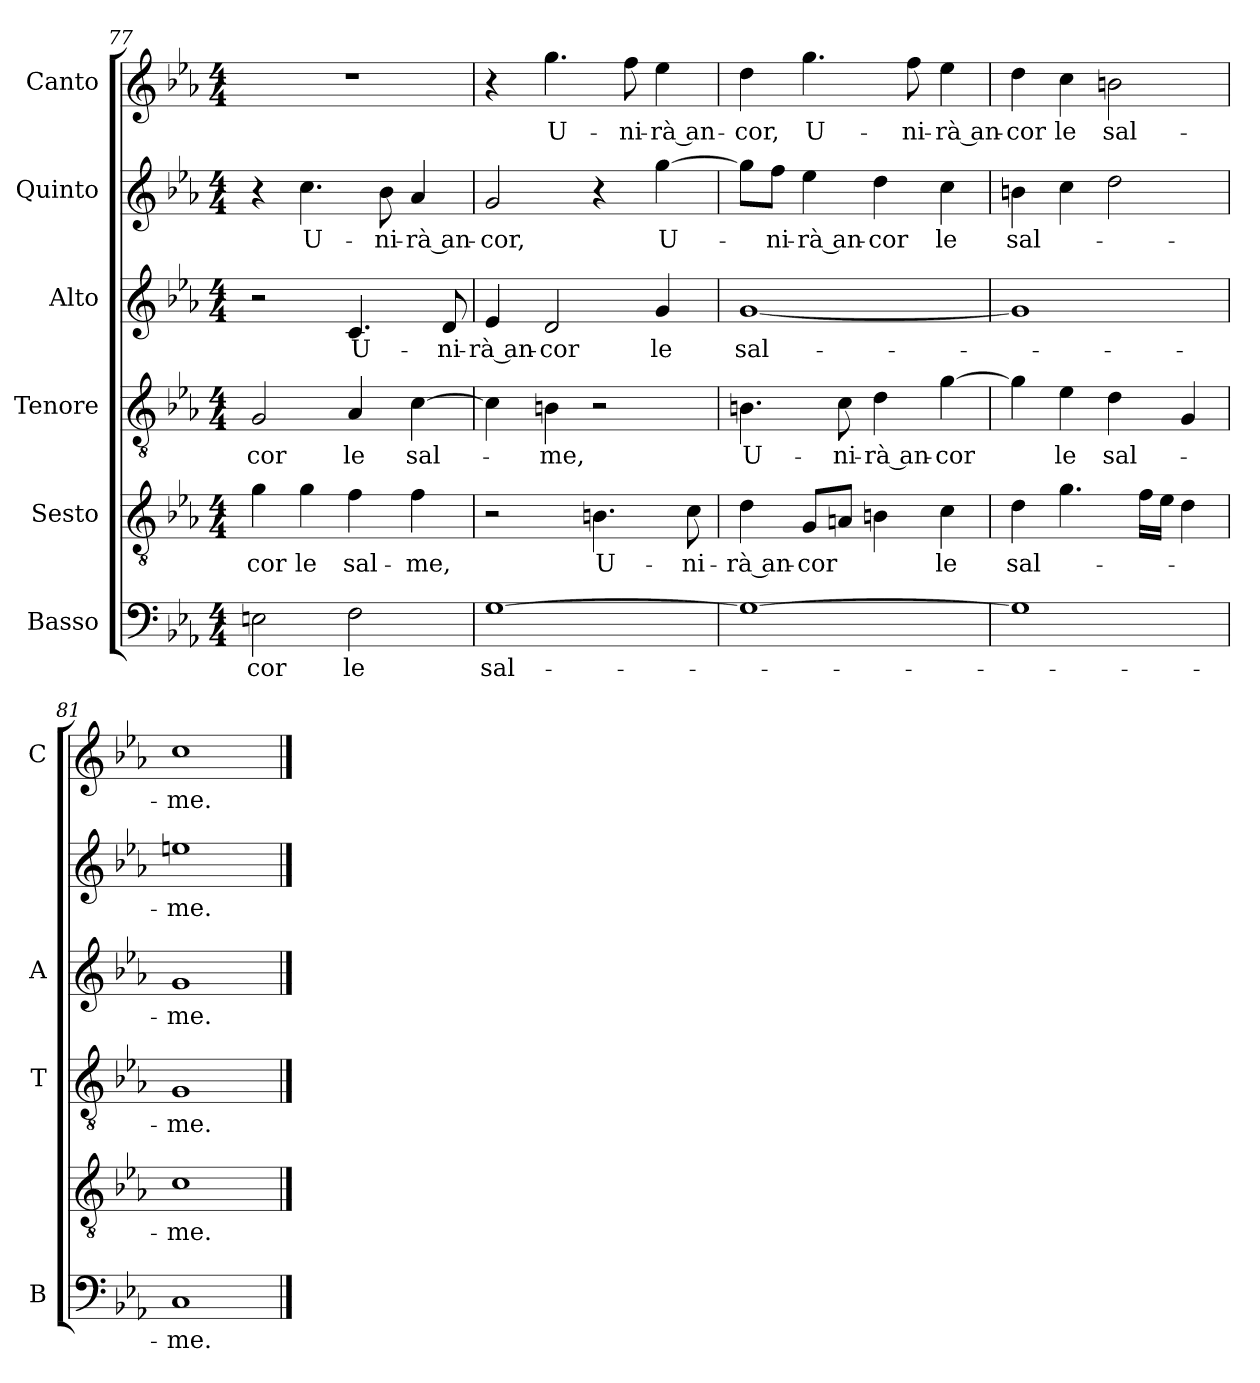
**kern	**text	**kern	**text	**kern	**text	**kern	**text	**kern	**text	**kern	**text
*part6	*part6	*part5	*part5	*part4	*part4	*part3	*part3	*part2	*part2	*part1	*part1
*staff6	*staff6	*staff5	*staff5	*staff4	*staff4	*staff3	*staff3	*staff2	*staff2	*staff1	*staff1
*I"Basso	*	*I"Sesto	*	*I"Tenore	*	*I"Alto	*	*I"Quinto	*	*I"Canto	*
*I'B	*	*	*	*I'T	*	*I'A	*	*	*	*I'C	*
*clefF4	*	*clefGv2	*	*clefGv2	*	*clefG2	*	*clefG2	*	*clefG2	*
*k[b-e-a-]	*	*k[b-e-a-]	*	*k[b-e-a-]	*	*k[b-e-a-]	*	*k[b-e-a-]	*	*k[b-e-a-]	*
*E-:	*	*E-:	*	*E-:	*	*E-:	*	*E-:	*	*E-:	*
*M4/4	*	*M4/4	*	*M4/4	*	*M4/4	*	*M4/4	*	*M4/4	*
=77	=77	=77	=77	=77	=77	=77	=77	=77	=77	=77	=77
!	!LO:LY:b	!	!LO:LY:b	!	!LO:LY:b	!	!	!	!	!	!
2En\	-cor	4g\	-cor	2G/	-cor	2r	.	4r	.	1r	.
!	!	!	!LO:LY:b	!	!	!	!	!	!LO:LY:b	!	!
.	.	4g\	le	.	.	.	.	4.cc\	U-	.	.
!	!LO:LY:b	!	!LO:LY:b	!	!LO:LY:b	!	!LO:LY:b	!	!	!	!
2F\	le	4f\	sal-	4A-/	le	4.c/	U-	.	.	.	.
!	!	!	!	!	!	!	!	!	!LO:LY:b	!	!
.	.	.	.	.	.	.	.	8b-\	-ni-	.	.
!	!	!	!LO:LY:b	!	!LO:LY:b	!	!	!	!LO:LY:b	!	!
.	.	4f\	-me,	[4c\	sal-	.	.	4a-/	-rà an-	.	.
!	!	!	!	!	!	!	!LO:LY:b	!	!	!	!
.	.	.	.	.	.	8d/	-ni-	.	.	.	.
=78	=78	=78	=78	=78	=78	=78	=78	=78	=78	=78	=78
!	!LO:LY:b	!	!	!	!	!	!LO:LY:b	!	!LO:LY:b	!	!
[1G	sal-	2r	.	4c\]	.	4e-/	-rà an-	2g/	-cor,	4r	.
!	!	!	!	!	!LO:LY:b	!	!LO:LY:b	!	!	!	!LO:LY:b
.	.	.	.	4Bn\	-me,	2d/	-cor	.	.	4.gg\	U-
!	!	!	!LO:LY:b	!	!	!	!	!	!	!	!
.	.	4.Bn\	U-	2r	.	.	.	4r	.	.	.
!	!	!	!	!	!	!	!	!	!	!	!LO:LY:b
.	.	.	.	.	.	.	.	.	.	8ff\	-ni-
!	!	!	!	!	!	!	!LO:LY:b	!	!LO:LY:b	!	!LO:LY:b
.	.	.	.	.	.	4g/	le	[4gg\	U-	4ee-\	-rà an-
!	!	!	!LO:LY:b	!	!	!	!	!	!	!	!
.	.	8c\	-ni-	.	.	.	.	.	.	.	.
=79	=79	=79	=79	=79	=79	=79	=79	=79	=79	=79	=79
!	!	!	!LO:LY:b	!	!LO:LY:b	!	!LO:LY:b	!	!	!	!LO:LY:b
1G_	.	4d\	-rà an-	4.Bn\	U-	[1g	sal-	8gg\L]	.	4dd\	-cor,
!	!	!	!	!	!	!	!	!	!LO:LY:b	!	!
.	.	.	.	.	.	.	.	8ff\J	-ni-	.	.
!	!	!	!LO:LY:b	!	!	!	!	!	!LO:LY:b	!	!LO:LY:b
.	.	8G/L	-cor	.	.	.	.	4ee-\	-rà an-	4.gg\	U-
!	!	!	!	!	!LO:LY:b	!	!	!	!	!	!
.	.	8An/J	.	8c\	-ni-	.	.	.	.	.	.
!	!	!	!	!	!LO:LY:b	!	!	!	!LO:LY:b	!	!
.	.	4Bn\	.	4d\	-rà an-	.	.	4dd\	-cor	.	.
!	!	!	!	!	!	!	!	!	!	!	!LO:LY:b
.	.	.	.	.	.	.	.	.	.	8ff\	-ni-
!	!	!	!LO:LY:b	!	!LO:LY:b	!	!	!	!LO:LY:b	!	!LO:LY:b
.	.	4c\	le	[4g\	-cor	.	.	4cc\	le	4ee-\	-rà an-
=80	=80	=80	=80	=80	=80	=80	=80	=80	=80	=80	=80
!	!	!	!LO:LY:b	!	!	!	!	!	!LO:LY:b	!	!LO:LY:b
1G]	.	4d\	sal-	4g\]	.	1g]	.	4bn\	sal-	4dd\	-cor
!	!	!	!	!	!LO:LY:b	!	!	!	!	!	!LO:LY:b
.	.	4.g\	.	4e-\	le	.	.	4cc\	.	4cc\	le
!	!	!	!	!	!LO:LY:b	!	!	!	!	!	!LO:LY:b
.	.	.	.	4d\	sal-	.	.	2dd\	.	2bn\	sal-
.	.	16f\LL	.	.	.	.	.	.	.	.	.
.	.	16e-\JJ	.	.	.	.	.	.	.	.	.
.	.	4d\	.	4G/	.	.	.	.	.	.	.
=81	=81	=81	=81	=81	=81	=81	=81	=81	=81	=81	=81
!	!LO:LY:b	!	!LO:LY:b	!	!LO:LY:b	!	!LO:LY:b	!	!LO:LY:b	!	!LO:LY:b
1C	-me.	1c	-me.	1G	-me.	1g	-me.	1een	-me.	1cc	-me.
==	==	==	==	==	==	==	==	==	==	==	==
*-	*-	*-	*-	*-	*-	*-	*-	*-	*-	*-	*-
